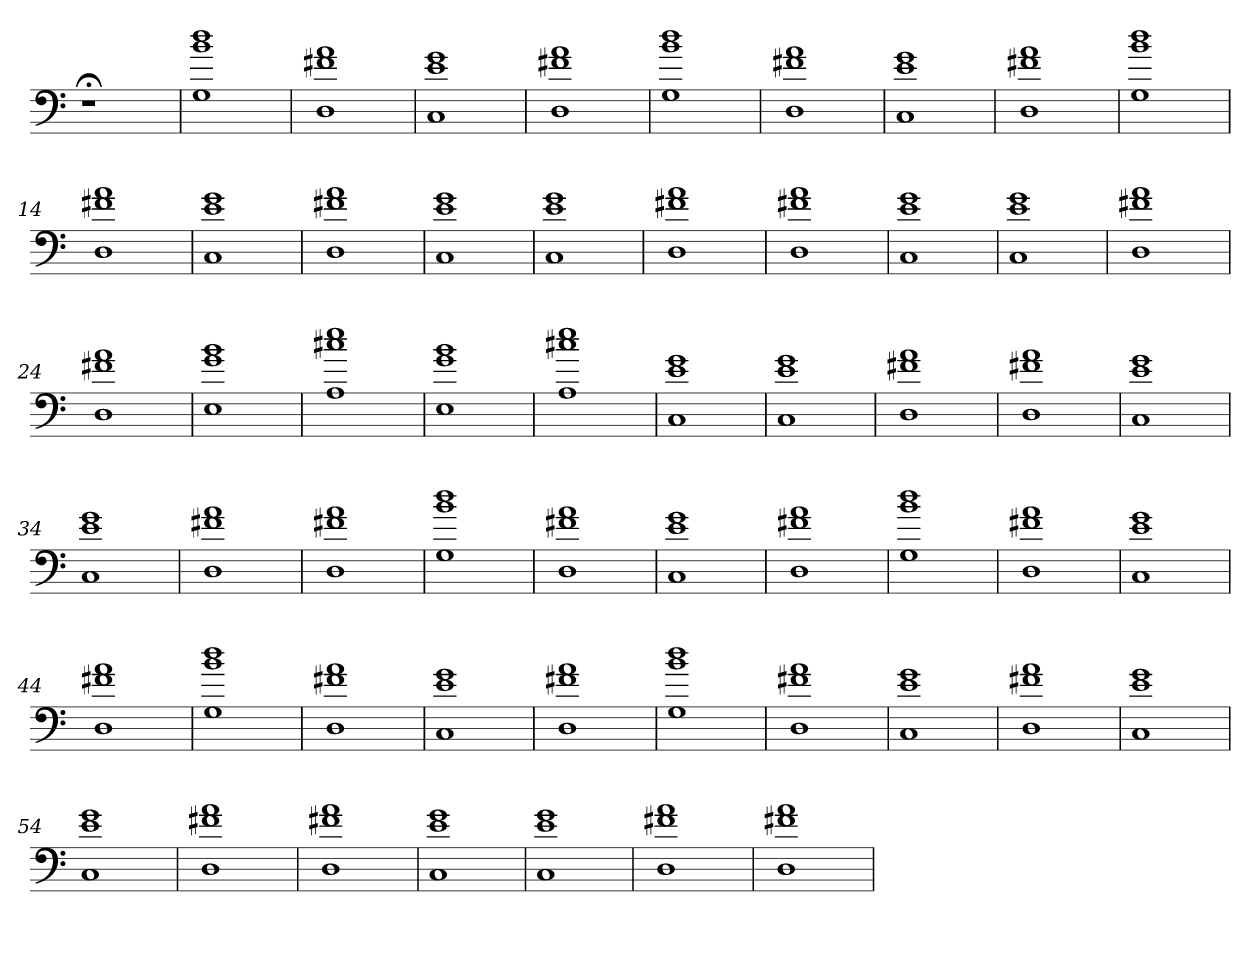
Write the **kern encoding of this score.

**kern
*part1
*staff1
=
1r;<
=1
1r
=2
1r
=3
1r
=4
1r
=5
1G 1b 1dd
=6
1D 1f#X 1a
=7
1C 1e 1g
=8
1D 1f#X 1a
=9
1G 1b 1dd
=10
1D 1f#X 1a
=11
1C 1e 1g
=12
1D 1f#X 1a
=13
1G 1b 1dd
=14
1D 1f#X 1a
=15
1C 1e 1g
=16
1D 1f#X 1a
=17
1C 1e 1g
=18
1C 1e 1g
=19
1D 1f#X 1a
=20
1D 1f#X 1a
=21
1C 1e 1g
=22
1C 1e 1g
=23
1D 1f#X 1a
=24
1D 1f#X 1a
=25
1E 1g 1b
=26
1A 1cc#X 1ee
=27
1E 1g 1b
=28
1A 1cc#X 1ee
=29
1C 1e 1g
=30
1C 1e 1g
=31
1D 1f#X 1a
=32
1D 1f#X 1a
=33
1C 1e 1g
=34
1C 1e 1g
=35
1D 1f#X 1a
=36
1D 1f#X 1a
=37
1G 1b 1dd
=38
1D 1f#X 1a
=39
1C 1e 1g
=40
1D 1f#X 1a
=41
1G 1b 1dd
=42
1D 1f#X 1a
=43
1C 1e 1g
=44
1D 1f#X 1a
=45
1G 1b 1dd
=46
1D 1f#X 1a
=47
1C 1e 1g
=48
1D 1f#X 1a
=49
1G 1b 1dd
=50
1D 1f#X 1a
=51
1C 1e 1g
=52
1D 1f#X 1a
=53
1C 1e 1g
=54
1C 1e 1g
=55
1D 1f#X 1a
=56
1D 1f#X 1a
=57
1C 1e 1g
=58
1C 1e 1g
=59
1D 1f#X 1a
=60
1D 1f#X 1a
=
*-
